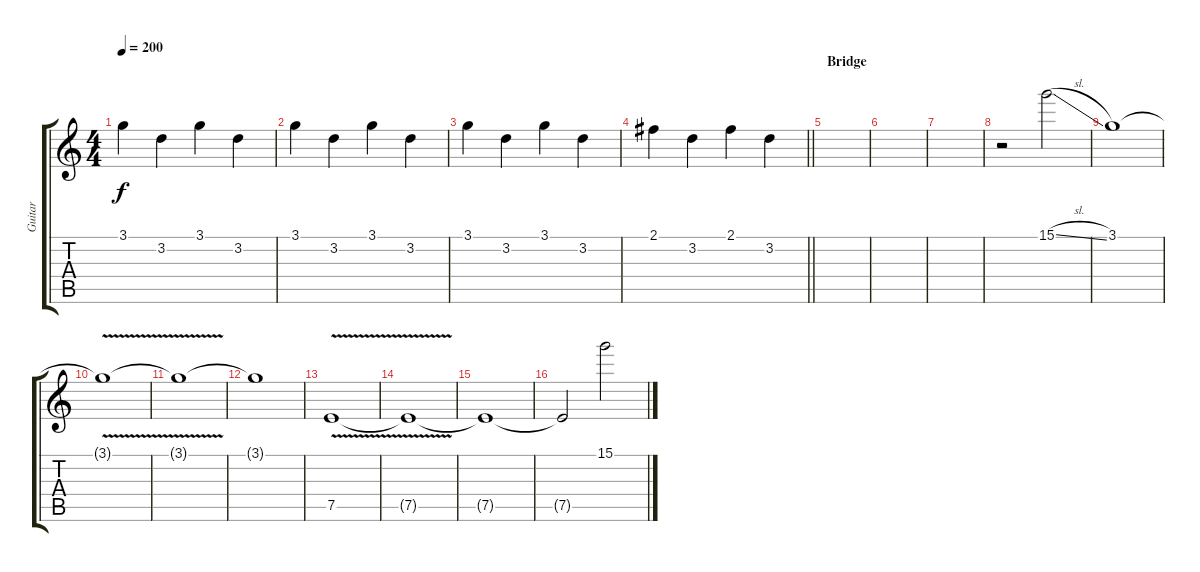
\track ("Guitar" "Guitar") {instrument distortionguitar}
\staff {score tabs}
\tuning (E4 B3 G3 D3 A2 E2) {hide}
\ts (4 4)
\tempo 200
\clef g2
\ks c
3.1.4{dy f} 3.2.4 3.1.4 3.2.4 |
3.1.4 3.2.4 3.1.4 3.2.4 |
3.1.4 3.2.4 3.1.4 3.2.4 |
\barLineRight lightlight
2.1.4 3.2.4 2.1.4 3.2.4 |
\section ("" "Bridge")
|
|
|
r.2 15.1{sl}.2 |
3.1.1{volume 3} |
3.1{v t}.1 |
3.1{t}.1 |
3.1{t}.1 |
7.5{v}.1{volume 10 balance 11} |
7.5{t}.1 |
7.5{t}.1 |
7.5{t}.2 15.1{sl}.2
